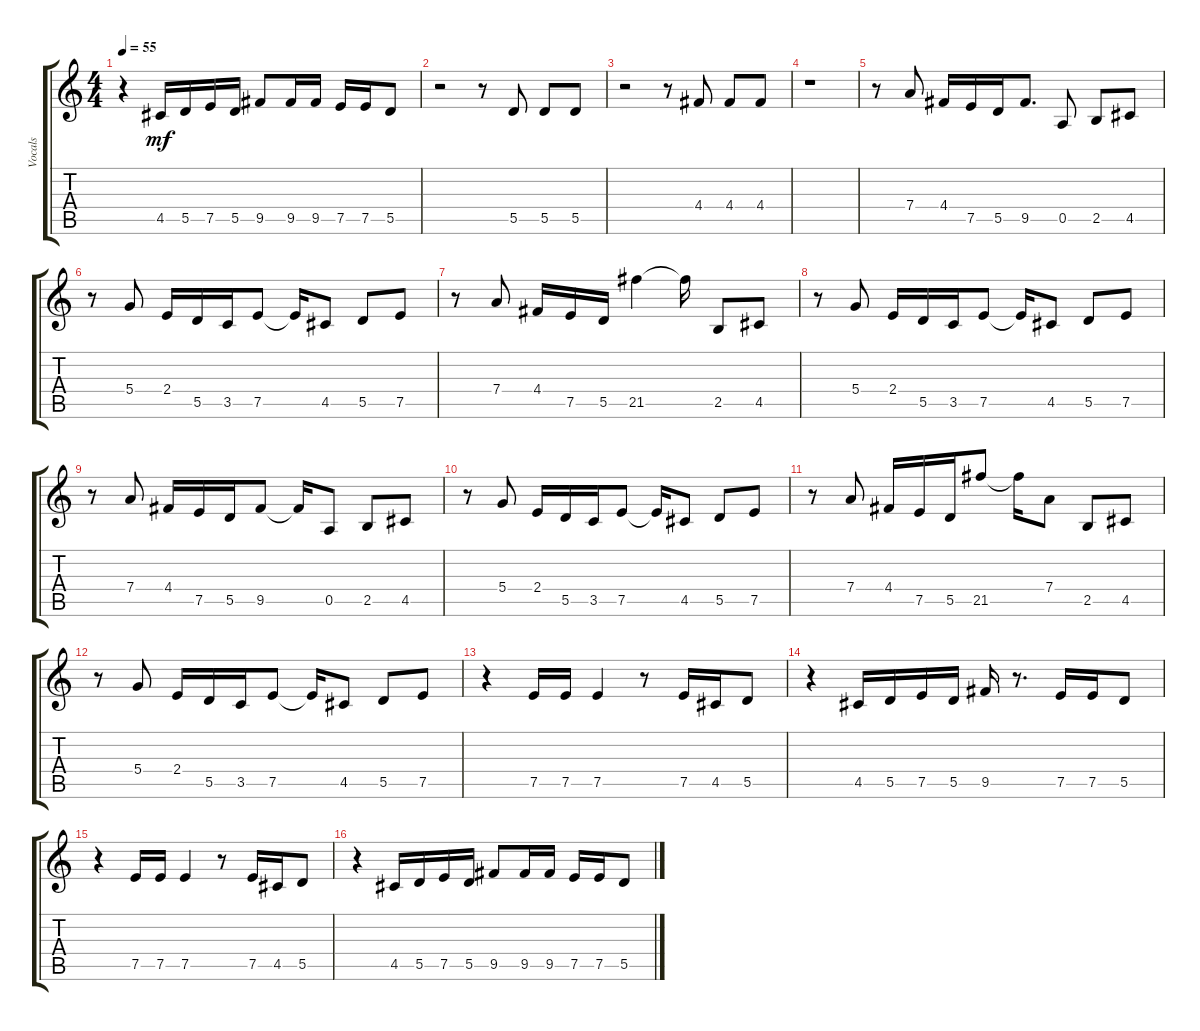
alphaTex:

\track ("Vocals" "Vocals") {instrument acousticguitarnylon}
\staff {score tabs}
\tuning (E4 B3 G3 D3 A2 E2) {hide}
\ts (4 4)
\tempo 55
\clef g2
\ks c
r.4{dy mf} 4.5.16 5.5.16 7.5.16 5.5.16 9.5.8 9.5.16 9.5.16 7.5.16 7.5.16 5.5.8 |
r.2 r.8 5.5.8 5.5.8 5.5.8 |
r.2 r.8 4.4.8 4.4.8 4.4.8 |
r.1 |
r.8 7.4.8 4.4.16 7.5.16 5.5.16 9.5.8{d} 0.5.8 2.5.8 4.5.8 |
r.8 5.4.8 2.4.16 5.5.16 3.5.16 7.5.8 7.5{t}.16 4.5.8 5.5.8 7.5.8 |
r.8 7.4.8 4.4.16 7.5.16 5.5.16 21.5.4 21.5{t}.16 2.5.8 4.5.8 |
r.8 5.4.8 2.4.16 5.5.16 3.5.16 7.5.8 7.5{t}.16 4.5.8 5.5.8 7.5.8 |
r.8 7.4.8 4.4.16 7.5.16 5.5.16 9.5.8 9.5{t}.16 0.5.8 2.5.8 4.5.8 |
r.8 5.4.8 2.4.16 5.5.16 3.5.16 7.5.8 7.5{t}.16 4.5.8 5.5.8 7.5.8 |
r.8 7.4.8 4.4.16 7.5.16 5.5.16 21.5.8 21.5{t}.16 7.4.8 2.5.8 4.5.8 |
r.8 5.4.8 2.4.16 5.5.16 3.5.16 7.5.8 7.5{t}.16 4.5.8 5.5.8 7.5.8 |
r.4 7.5.16 7.5.16 7.5.4 r.8 7.5.16 4.5.16 5.5.8 |
r.4 4.5.16 5.5.16 7.5.16 5.5.16 9.5.16 r.8{d} 7.5.16 7.5.16 5.5.8 |
r.4 7.5.16 7.5.16 7.5.4 r.8 7.5.16 4.5.16 5.5.8 |
r.4 4.5.16 5.5.16 7.5.16 5.5.16 9.5.8 9.5.16 9.5.16 7.5.16 7.5.16 5.5.8
